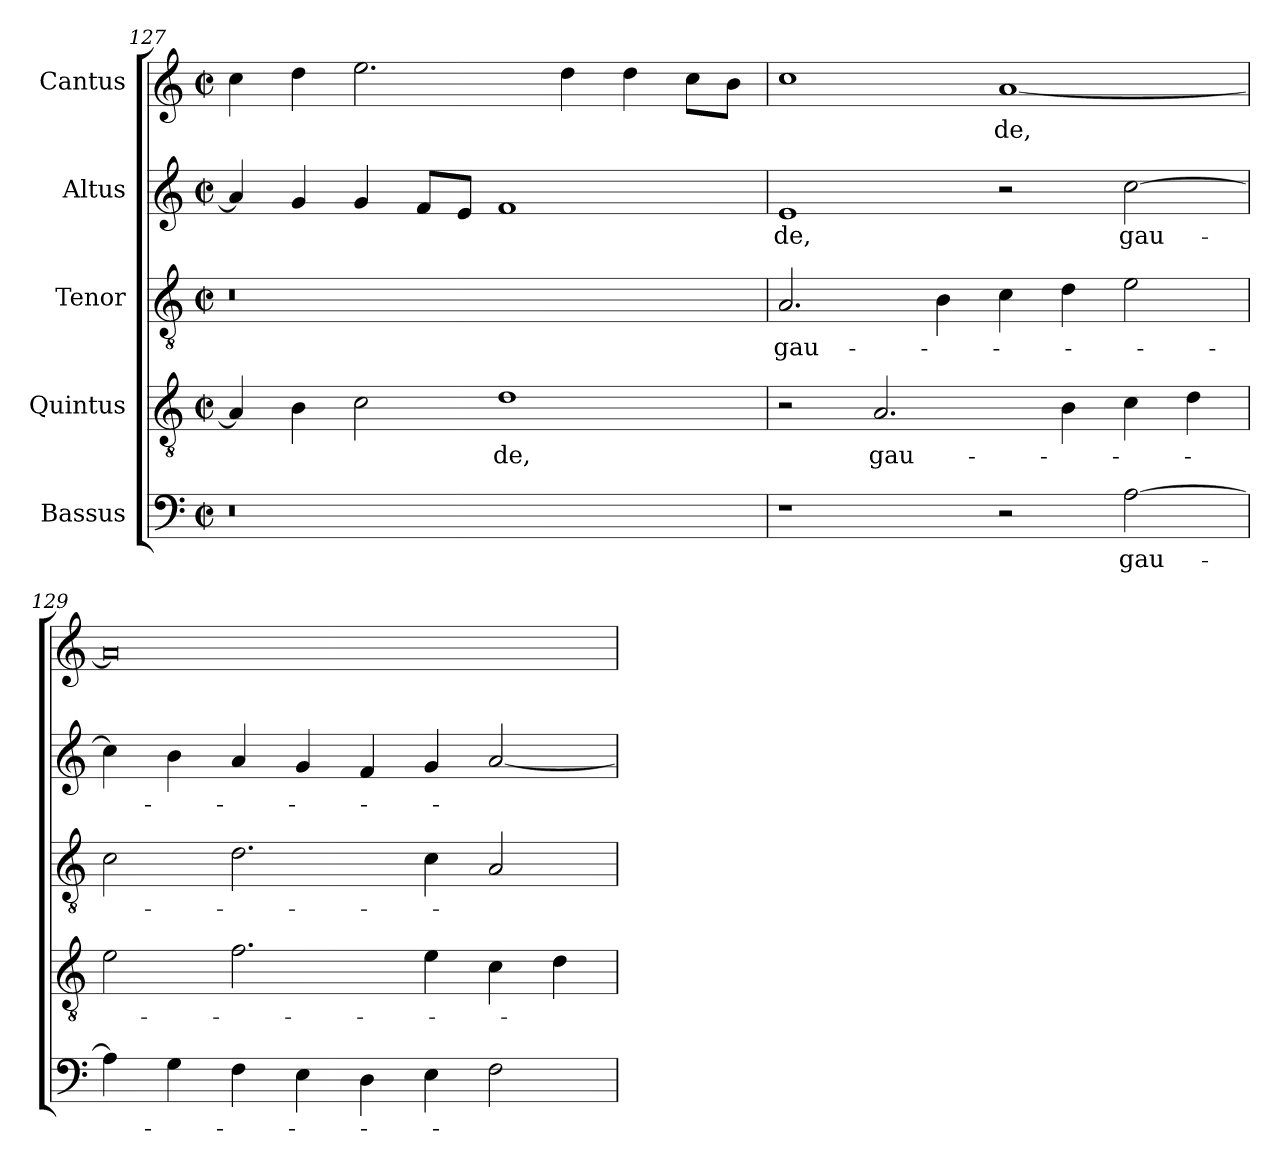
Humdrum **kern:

**kern	**text	**kern	**text	**kern	**text	**kern	**text	**kern	**text
*part5	*part5	*part4	*part4	*part3	*part3	*part2	*part2	*part1	*part1
*staff5	*staff5	*staff4	*staff4	*staff3	*staff3	*staff2	*staff2	*staff1	*staff1
*I"Bassus	*	*I"Quintus	*	*I"Tenor	*	*I"Altus	*	*I"Cantus	*
*clefF4	*	*clefGv2	*	*clefGv2	*	*clefG2	*	*clefG2	*
*	*	*	*	*	*	*k[]	*	*	*
*	*	*	*	*	*	*C:	*	*	*
*M2/2	*	*M2/2	*	*M2/2	*	*M2/2	*	*M2/2	*
*met(c|)	*	*met(c|)	*	*met(c|)	*	*met(c|)	*	*met(c|)	*
=127	=127	=127	=127	=127	=127	=127	=127	=127	=127
0r	.	4A/]	.	0r	.	4a/]	.	4cc\	.
.	.	4B\	.	.	.	4g/	.	4dd\	.
.	.	2c\	.	.	.	4g/	.	2.ee\	.
.	.	.	.	.	.	8f/L	.	.	.
.	.	.	.	.	.	8e/J	.	.	.
!	!	!	!LO:LY:b:cj	!	!	!	!	!	!
.	.	1d	-de,	.	.	1f	.	.	.
.	.	.	.	.	.	.	.	4dd\	.
.	.	.	.	.	.	.	.	4dd\	.
.	.	.	.	.	.	.	.	8cc\L	.
.	.	.	.	.	.	.	.	8b\J	.
=128	=128	=128	=128	=128	=128	=128	=128	=128	=128
!	!	!	!	!	!LO:LY:b	!	!LO:LY:b:cj	!	!
1r	.	2r	.	2.A/	gau-	1e	-de,	1cc	.
!	!	!	!LO:LY:b	!	!	!	!	!	!
.	.	2.A/	gau-	.	.	.	.	.	.
.	.	.	.	4B\	.	.	.	.	.
!	!	!	!	!	!	!	!	!	!LO:LY:b:cj
2r	.	.	.	4c\	.	2r	.	[<1a	de,
.	.	4B\	.	4d\	.	.	.	.	.
!	!LO:LY:b	!	!	!	!	!	!LO:LY:b	!	!
[>2A\	gau-	4c\	.	2e\	.	[>2cc\	gau-	.	.
.	.	4d\	.	.	.	.	.	.	.
=129	=129	=129	=129	=129	=129	=129	=129	=129	=129
4A\]	.	2e\	.	2c\	.	4cc\]	.	0a]	.
4G\	.	.	.	.	.	4b\	.	.	.
4F\	.	2.f\	.	2.d\	.	4a/	.	.	.
4E\	.	.	.	.	.	4g/	.	.	.
4D\	.	.	.	.	.	4f/	.	.	.
4E\	.	4e\	.	4c\	.	4g/	.	.	.
2F\	.	4c\	.	2A/	.	[<2a/	.	.	.
.	.	4d\	.	.	.	.	.	.	.
=	=	=	=	=	=	=	=	=	=
*-	*-	*-	*-	*-	*-	*-	*-	*-	*-
